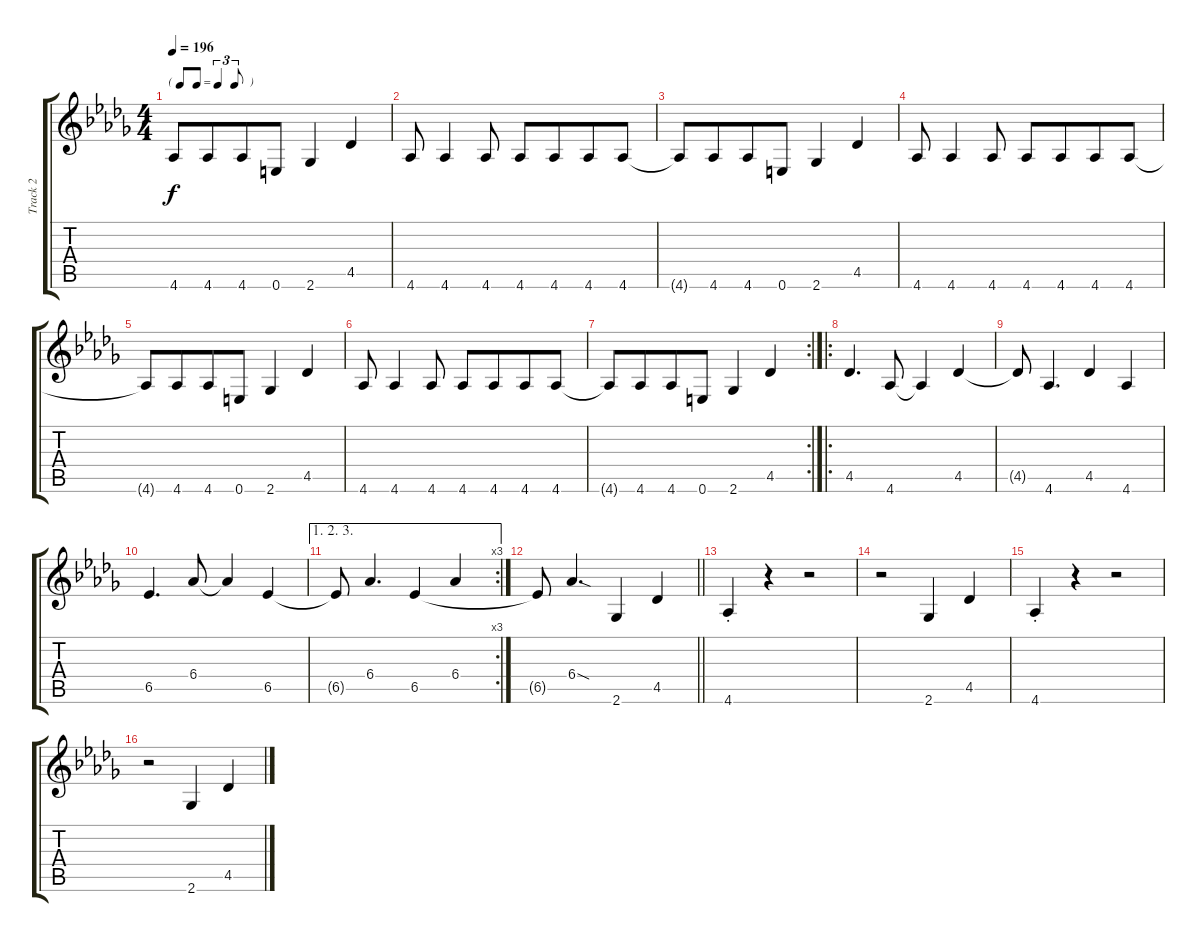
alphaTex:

\track ("Track 2" "Track 2") {instrument electricbasspick}
\staff {score tabs}
\tuning (E4 B3 G3 D3 A2 E2) {hide}
\ts (4 4)
\tf triplet8th
\tempo 196
\clef g2
\ks db
4.6{t}.8{dy f} 4.6.8{beam merge} 4.6.8 0.6.8 2.6.4 4.5.4 |
4.6.8 4.6.4 4.6.8 4.6.8 4.6.8{beam merge} 4.6.8 4.6.8 |
4.6{t}.8 4.6.8{beam merge} 4.6.8 0.6.8 2.6.4 4.5.4 |
4.6.8 4.6.4 4.6.8 4.6.8 4.6.8{beam merge} 4.6.8 4.6.8 |
4.6{t}.8 4.6.8{beam merge} 4.6.8 0.6.8 2.6.4 4.5.4 |
4.6.8 4.6.4 4.6.8 4.6.8 4.6.8{beam merge} 4.6.8 4.6.8 |
\rc 2
4.6{t}.8 4.6.8{beam merge} 4.6.8 0.6.8 2.6.4 4.5.4 |
\ro
4.5.4{d} 4.6.8 4.6{t}.4 4.5.4 |
4.5{t}.8 4.6.4{d} 4.5.4 4.6.4 |
6.5.4{d} 6.4.8 6.4{t}.4 6.5.4 |
\ae (1 2 3)
\rc 3
6.5{t}.8 6.4.4{d} 6.5.4 6.4.4 |
\barLineRight lightlight
6.5{t}.8 6.4{sod}.4{d} 2.6.4 4.5.4 |
4.6{st}.4 r.4 r.2 |
r.2 2.6.4 4.5.4 |
4.6{st}.4 r.4 r.2 |
r.2 2.6.4 4.5.4
